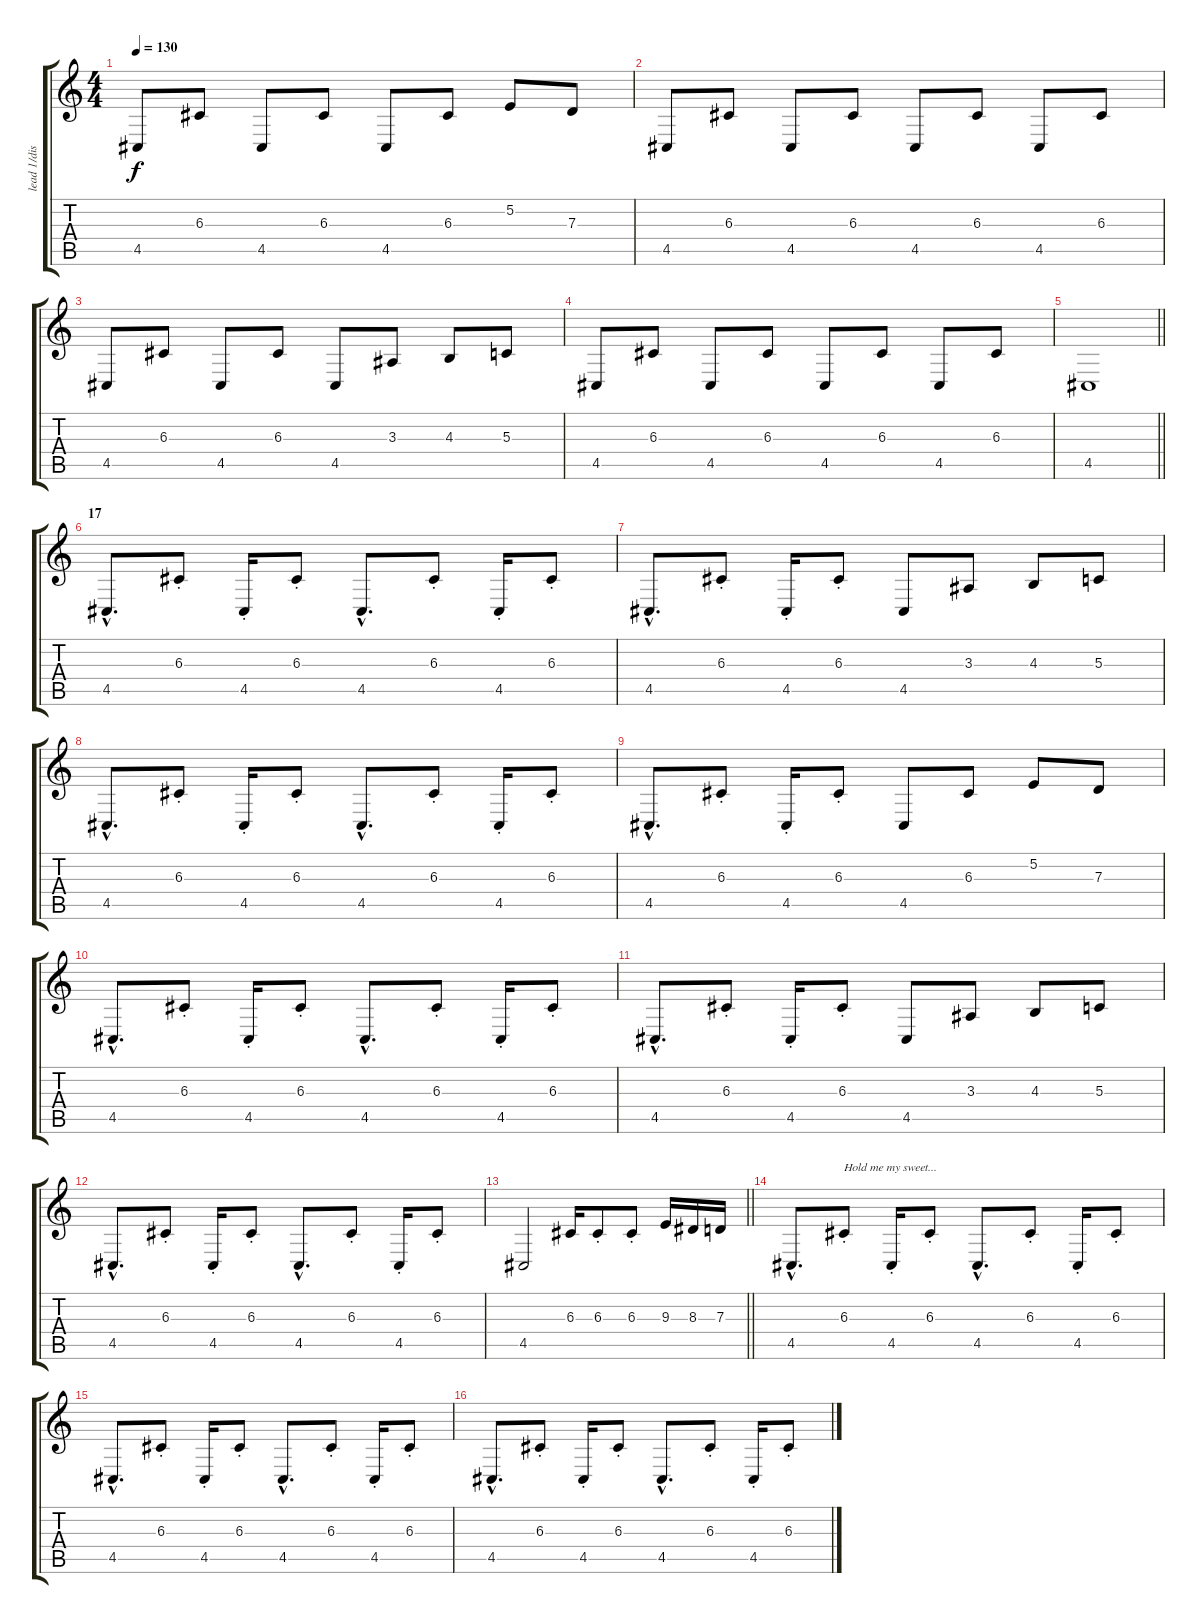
\track ("lead 1/distortion guitar" "lead 1/dis") {instrument lead5charang}
\staff {score tabs}
\tuning (E4 B3 G3 D3 A2 E2) {hide}
\ts (4 4)
\tempo 130
\clef g2
\ks c
4.5.8{dy f} 6.3.8 4.5.8 6.3.8 4.5.8 6.3.8 5.2.8 7.3.8 |
4.5.8 6.3.8 4.5.8 6.3.8 4.5.8 6.3.8 4.5.8 6.3.8 |
4.5.8 6.3.8 4.5.8 6.3.8 4.5.8 3.3.8 4.3.8 5.3.8 |
4.5.8 6.3.8 4.5.8 6.3.8 4.5.8 6.3.8 4.5.8 6.3.8 |
\barLineRight lightlight
4.5.1 |
\section ("" "17")
4.5{hac}.8{d} 6.3{st}.8 4.5{st}.16 6.3{st}.8 4.5{hac}.8{d} 6.3{st}.8 4.5{st}.16 6.3{st}.8 |
4.5{hac}.8{d} 6.3{st}.8 4.5{st}.16 6.3{st}.8 4.5.8 3.3.8 4.3.8 5.3.8 |
4.5{hac}.8{d} 6.3{st}.8 4.5{st}.16 6.3{st}.8 4.5{hac}.8{d} 6.3{st}.8 4.5{st}.16 6.3{st}.8 |
4.5{hac}.8{d} 6.3{st}.8 4.5{st}.16 6.3{st}.8 4.5.8 6.3.8 5.2.8 7.3.8 |
4.5{hac}.8{d} 6.3{st}.8 4.5{st}.16 6.3{st}.8 4.5{hac}.8{d} 6.3{st}.8 4.5{st}.16 6.3{st}.8 |
4.5{hac}.8{d} 6.3{st}.8 4.5{st}.16 6.3{st}.8 4.5.8 3.3.8 4.3.8 5.3.8 |
4.5{hac}.8{d} 6.3{st}.8 4.5{st}.16 6.3{st}.8 4.5{hac}.8{d} 6.3{st}.8 4.5{st}.16 6.3{st}.8 |
\barLineRight lightlight
4.5.2 6.3.16{volume 13} 6.3{st}.8 6.3{st}.8 9.3.16 8.3.16 7.3.16 |
4.5{hac}.8{d volume 11} 6.3{st}.8{txt "Hold me my sweet..."} 4.5{st}.16 6.3{st}.8 4.5{hac}.8{d} 6.3{st}.8 4.5{st}.16 6.3{st}.8 |
4.5{hac}.8{d} 6.3{st}.8 4.5{st}.16 6.3{st}.8 4.5{hac}.8{d} 6.3{st}.8 4.5{st}.16 6.3{st}.8 |
4.5{hac}.8{d} 6.3{st}.8 4.5{st}.16 6.3{st}.8 4.5{hac}.8{d} 6.3{st}.8 4.5{st}.16 6.3{st}.8
